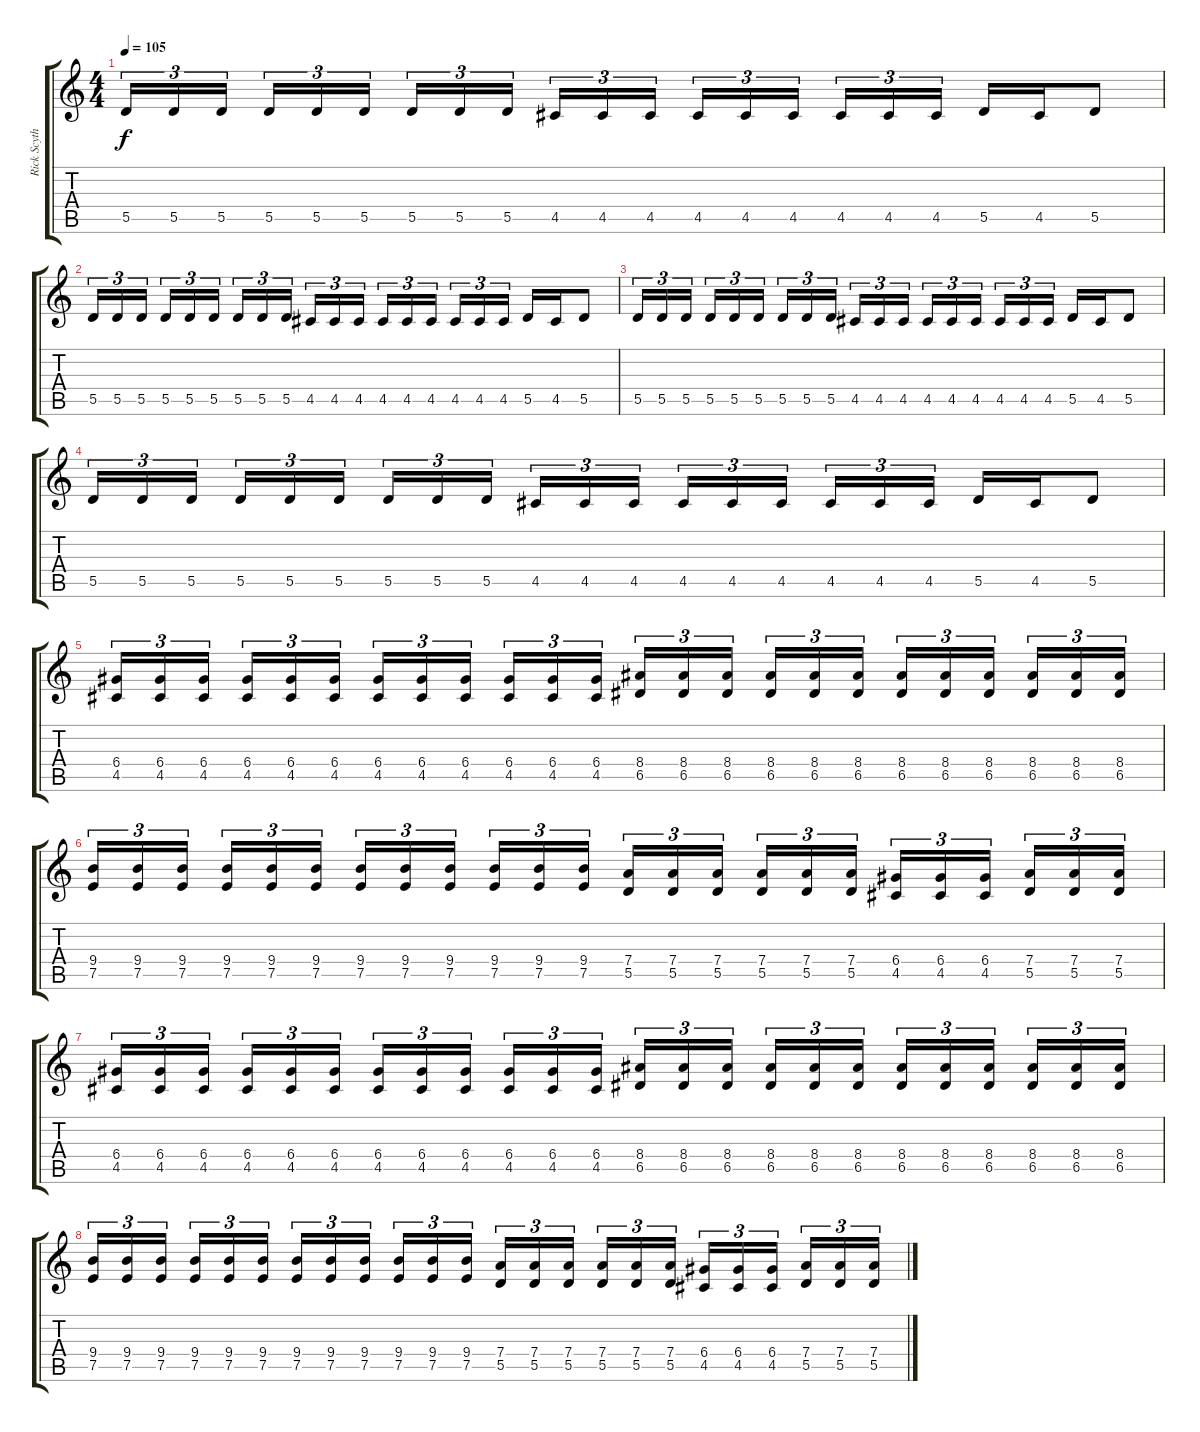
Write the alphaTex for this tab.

\track ("Rick Scythe " "Rick Scyth") {solo instrument distortionguitar}
\staff {score tabs}
\tuning (E4 B3 G3 D3 A2 E2) {hide}
\ts (4 4)
\tempo 105
\clef g2
\ks c
5.5.16{tu (3 2) dy f} 5.5.16{tu (3 2)} 5.5.16{tu (3 2) beam splitsecondary} 5.5.16{tu (3 2)} 5.5.16{tu (3 2)} 5.5.16{tu (3 2)} 5.5.16{tu (3 2)} 5.5.16{tu (3 2)} 5.5.16{tu (3 2) beam splitsecondary} 4.5.16{tu (3 2)} 4.5.16{tu (3 2)} 4.5.16{tu (3 2)} 4.5.16{tu (3 2)} 4.5.16{tu (3 2)} 4.5.16{tu (3 2) beam splitsecondary} 4.5.16{tu (3 2)} 4.5.16{tu (3 2)} 4.5.16{tu (3 2)} 5.5.16 4.5.16 5.5.8 |
5.5.16{tu (3 2)} 5.5.16{tu (3 2)} 5.5.16{tu (3 2) beam splitsecondary} 5.5.16{tu (3 2)} 5.5.16{tu (3 2)} 5.5.16{tu (3 2)} 5.5.16{tu (3 2)} 5.5.16{tu (3 2)} 5.5.16{tu (3 2) beam splitsecondary} 4.5.16{tu (3 2)} 4.5.16{tu (3 2)} 4.5.16{tu (3 2)} 4.5.16{tu (3 2)} 4.5.16{tu (3 2)} 4.5.16{tu (3 2) beam splitsecondary} 4.5.16{tu (3 2)} 4.5.16{tu (3 2)} 4.5.16{tu (3 2)} 5.5.16 4.5.16 5.5.8 |
5.5.16{tu (3 2)} 5.5.16{tu (3 2)} 5.5.16{tu (3 2) beam splitsecondary} 5.5.16{tu (3 2)} 5.5.16{tu (3 2)} 5.5.16{tu (3 2)} 5.5.16{tu (3 2)} 5.5.16{tu (3 2)} 5.5.16{tu (3 2) beam splitsecondary} 4.5.16{tu (3 2)} 4.5.16{tu (3 2)} 4.5.16{tu (3 2)} 4.5.16{tu (3 2)} 4.5.16{tu (3 2)} 4.5.16{tu (3 2) beam splitsecondary} 4.5.16{tu (3 2)} 4.5.16{tu (3 2)} 4.5.16{tu (3 2)} 5.5.16 4.5.16 5.5.8 |
5.5.16{tu (3 2)} 5.5.16{tu (3 2)} 5.5.16{tu (3 2) beam splitsecondary} 5.5.16{tu (3 2)} 5.5.16{tu (3 2)} 5.5.16{tu (3 2)} 5.5.16{tu (3 2)} 5.5.16{tu (3 2)} 5.5.16{tu (3 2) beam splitsecondary} 4.5.16{tu (3 2)} 4.5.16{tu (3 2)} 4.5.16{tu (3 2)} 4.5.16{tu (3 2)} 4.5.16{tu (3 2)} 4.5.16{tu (3 2) beam splitsecondary} 4.5.16{tu (3 2)} 4.5.16{tu (3 2)} 4.5.16{tu (3 2)} 5.5.16 4.5.16 5.5.8 |
(6.4 4.5).16{tu (3 2)} (6.4 4.5).16{tu (3 2)} (6.4 4.5).16{tu (3 2) beam splitsecondary} (6.4 4.5).16{tu (3 2)} (6.4 4.5).16{tu (3 2)} (6.4 4.5).16{tu (3 2)} (6.4 4.5).16{tu (3 2)} (6.4 4.5).16{tu (3 2)} (6.4 4.5).16{tu (3 2) beam splitsecondary} (6.4 4.5).16{tu (3 2)} (6.4 4.5).16{tu (3 2)} (6.4 4.5).16{tu (3 2)} (8.4 6.5).16{tu (3 2)} (8.4 6.5).16{tu (3 2)} (8.4 6.5).16{tu (3 2) beam splitsecondary} (8.4 6.5).16{tu (3 2)} (8.4 6.5).16{tu (3 2)} (8.4 6.5).16{tu (3 2)} (8.4 6.5).16{tu (3 2)} (8.4 6.5).16{tu (3 2)} (8.4 6.5).16{tu (3 2) beam splitsecondary} (8.4 6.5).16{tu (3 2)} (8.4 6.5).16{tu (3 2)} (8.4 6.5).16{tu (3 2)} |
(9.4 7.5).16{tu (3 2)} (9.4 7.5).16{tu (3 2)} (9.4 7.5).16{tu (3 2) beam splitsecondary} (9.4 7.5).16{tu (3 2)} (9.4 7.5).16{tu (3 2)} (9.4 7.5).16{tu (3 2)} (9.4 7.5).16{tu (3 2)} (9.4 7.5).16{tu (3 2)} (9.4 7.5).16{tu (3 2) beam splitsecondary} (9.4 7.5).16{tu (3 2)} (9.4 7.5).16{tu (3 2)} (9.4 7.5).16{tu (3 2)} (7.4 5.5).16{tu (3 2)} (7.4 5.5).16{tu (3 2)} (7.4 5.5).16{tu (3 2) beam splitsecondary} (7.4 5.5).16{tu (3 2)} (7.4 5.5).16{tu (3 2)} (7.4 5.5).16{tu (3 2)} (6.4 4.5).16{tu (3 2)} (6.4 4.5).16{tu (3 2)} (6.4 4.5).16{tu (3 2) beam splitsecondary} (7.4 5.5).16{tu (3 2)} (7.4 5.5).16{tu (3 2)} (7.4 5.5).16{tu (3 2)} |
(6.4 4.5).16{tu (3 2)} (6.4 4.5).16{tu (3 2)} (6.4 4.5).16{tu (3 2) beam splitsecondary} (6.4 4.5).16{tu (3 2)} (6.4 4.5).16{tu (3 2)} (6.4 4.5).16{tu (3 2)} (6.4 4.5).16{tu (3 2)} (6.4 4.5).16{tu (3 2)} (6.4 4.5).16{tu (3 2) beam splitsecondary} (6.4 4.5).16{tu (3 2)} (6.4 4.5).16{tu (3 2)} (6.4 4.5).16{tu (3 2)} (8.4 6.5).16{tu (3 2)} (8.4 6.5).16{tu (3 2)} (8.4 6.5).16{tu (3 2) beam splitsecondary} (8.4 6.5).16{tu (3 2)} (8.4 6.5).16{tu (3 2)} (8.4 6.5).16{tu (3 2)} (8.4 6.5).16{tu (3 2)} (8.4 6.5).16{tu (3 2)} (8.4 6.5).16{tu (3 2) beam splitsecondary} (8.4 6.5).16{tu (3 2)} (8.4 6.5).16{tu (3 2)} (8.4 6.5).16{tu (3 2)} |
(9.4 7.5).16{tu (3 2)} (9.4 7.5).16{tu (3 2)} (9.4 7.5).16{tu (3 2) beam splitsecondary} (9.4 7.5).16{tu (3 2)} (9.4 7.5).16{tu (3 2)} (9.4 7.5).16{tu (3 2)} (9.4 7.5).16{tu (3 2)} (9.4 7.5).16{tu (3 2)} (9.4 7.5).16{tu (3 2) beam splitsecondary} (9.4 7.5).16{tu (3 2)} (9.4 7.5).16{tu (3 2)} (9.4 7.5).16{tu (3 2)} (7.4 5.5).16{tu (3 2)} (7.4 5.5).16{tu (3 2)} (7.4 5.5).16{tu (3 2) beam splitsecondary} (7.4 5.5).16{tu (3 2)} (7.4 5.5).16{tu (3 2)} (7.4 5.5).16{tu (3 2)} (6.4 4.5).16{tu (3 2)} (6.4 4.5).16{tu (3 2)} (6.4 4.5).16{tu (3 2) beam splitsecondary} (7.4 5.5).16{tu (3 2)} (7.4 5.5).16{tu (3 2)} (7.4 5.5).16{tu (3 2)}
